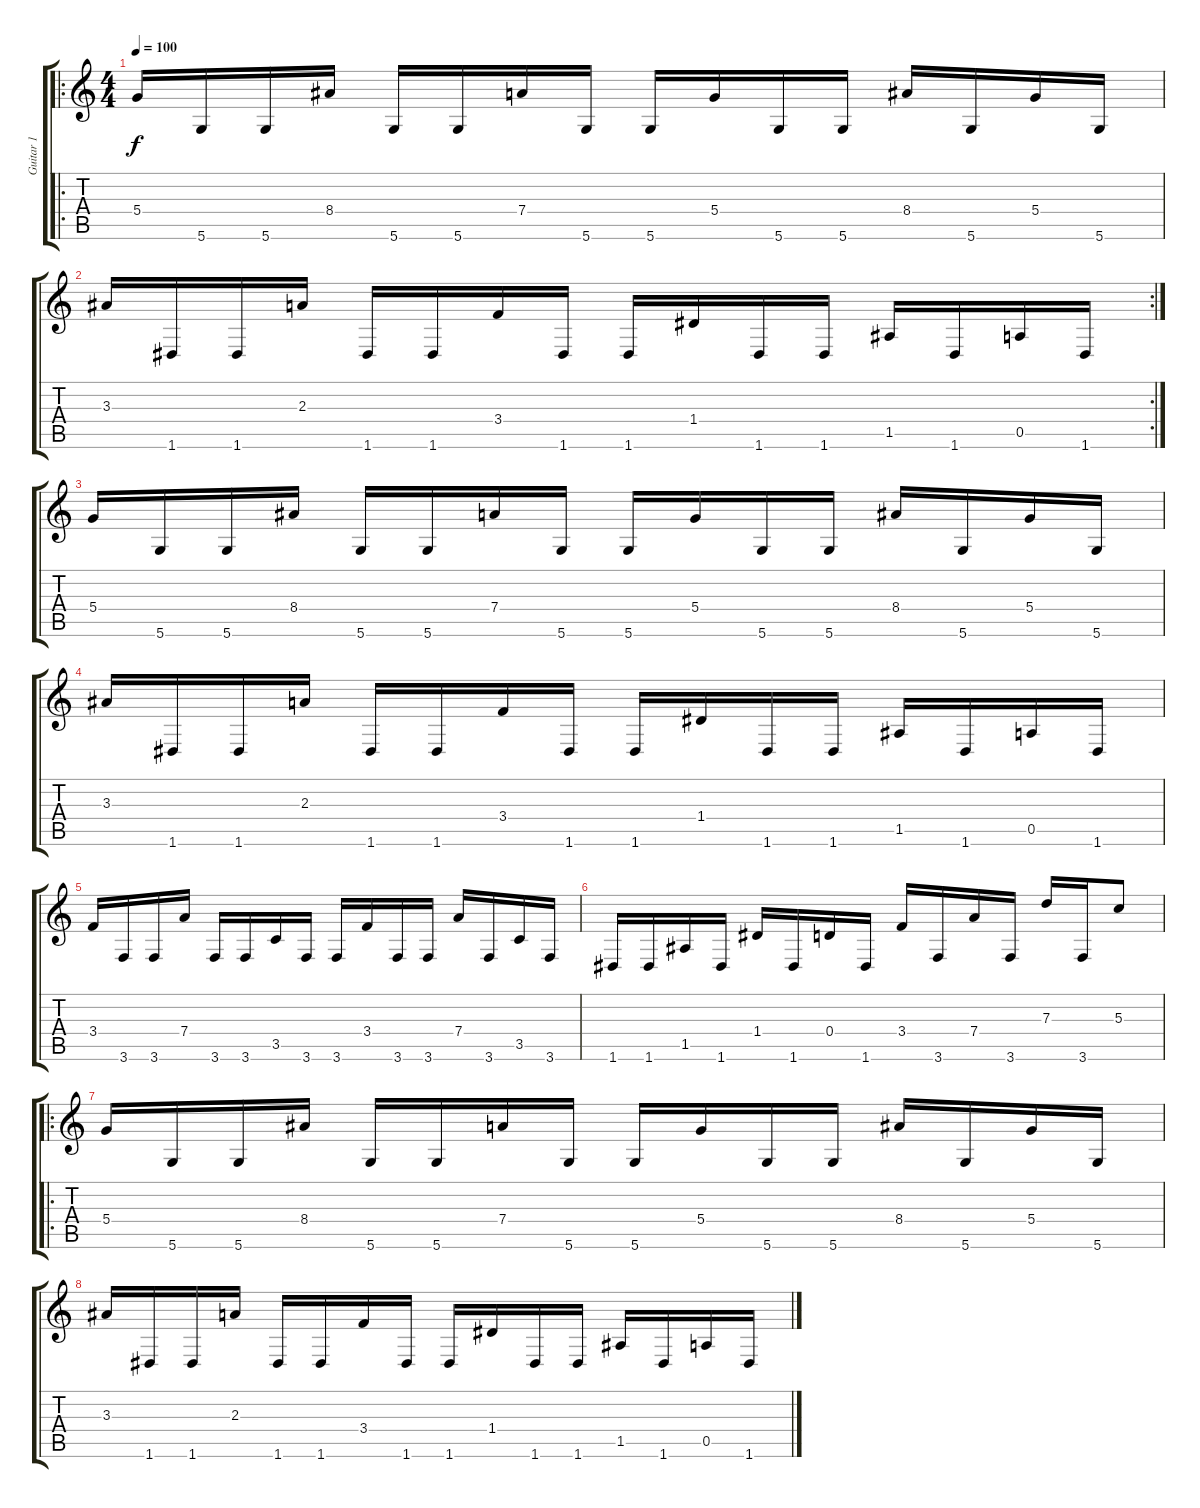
\track ("Guitar 1" "Guitar 1") {instrument distortionguitar}
\staff {score tabs}
\tuning (E4 B3 G3 D3 A2 D2) {hide}
\ro
\ts (4 4)
\tempo 100
\clef g2
\ks c
5.4.16{dy f} 5.6.16 5.6.16 8.4.16 5.6.16 5.6.16 7.4.16 5.6.16 5.6.16 5.4.16 5.6.16 5.6.16 8.4.16 5.6.16 5.4.16 5.6.16 |
\rc 2
3.3.16 1.6.16 1.6.16 2.3.16 1.6.16 1.6.16 3.4.16 1.6.16 1.6.16 1.4.16 1.6.16 1.6.16 1.5.16 1.6.16 0.5.16 1.6.16 |
5.4.16 5.6.16 5.6.16 8.4.16 5.6.16 5.6.16 7.4.16 5.6.16 5.6.16 5.4.16 5.6.16 5.6.16 8.4.16 5.6.16 5.4.16 5.6.16 |
3.3.16 1.6.16 1.6.16 2.3.16 1.6.16 1.6.16 3.4.16 1.6.16 1.6.16 1.4.16 1.6.16 1.6.16 1.5.16 1.6.16 0.5.16 1.6.16 |
3.4.16 3.6.16 3.6.16 7.4.16 3.6.16 3.6.16 3.5.16 3.6.16 3.6.16 3.4.16 3.6.16 3.6.16 7.4.16 3.6.16 3.5.16 3.6.16 |
1.6.16 1.6.16 1.5.16 1.6.16 1.4.16 1.6.16 0.4.16 1.6.16 3.4.16 3.6.16 7.4.16 3.6.16 7.3.16 3.6.16 5.3.8 |
\ro
5.4.16 5.6.16 5.6.16 8.4.16 5.6.16 5.6.16 7.4.16 5.6.16 5.6.16 5.4.16 5.6.16 5.6.16 8.4.16 5.6.16 5.4.16 5.6.16 |
3.3.16 1.6.16 1.6.16 2.3.16 1.6.16 1.6.16 3.4.16 1.6.16 1.6.16 1.4.16 1.6.16 1.6.16 1.5.16 1.6.16 0.5.16 1.6.16
